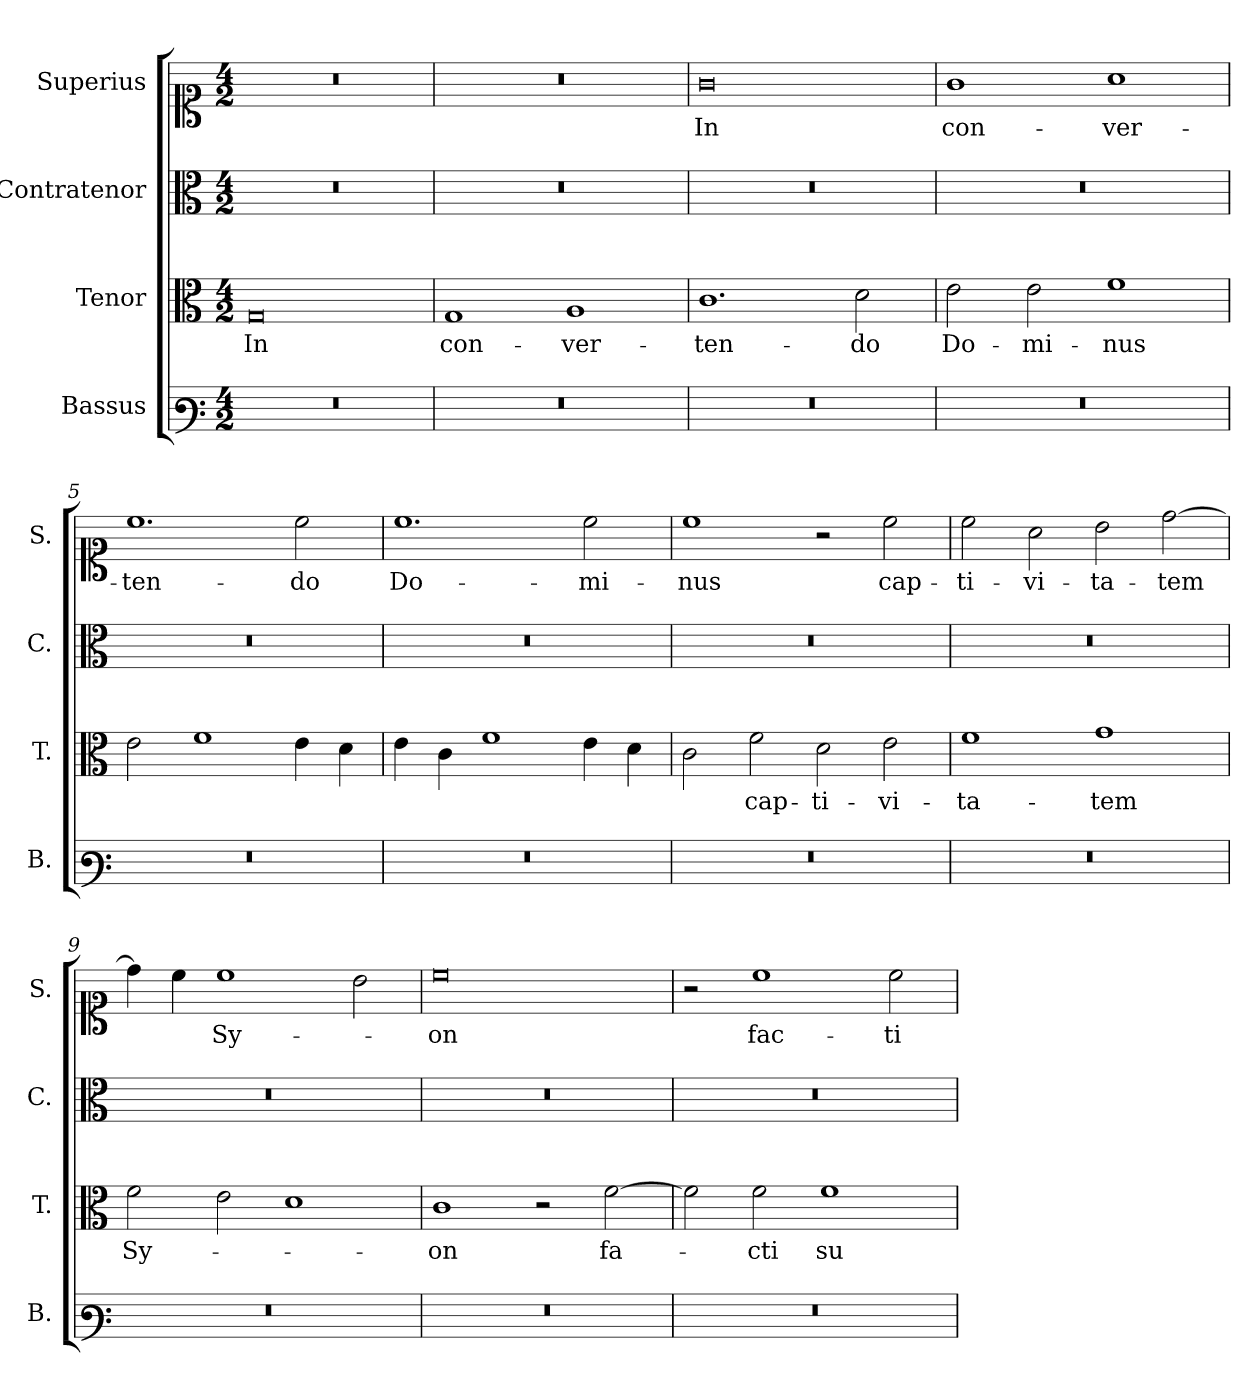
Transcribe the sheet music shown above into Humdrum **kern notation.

**kern	**kern	**text	**kern	**kern	**text
*part4	*part3	*part3	*part2	*part1	*part1
*staff4	*staff3	*staff3	*staff2	*staff1	*staff1
*I"Bassus	*I"Tenor	*	*I"Contratenor	*I"Superius	*
*I'B.	*I'T.	*	*I'C.	*I'S.	*
*clefF3	*clefC3	*	*clefC3	*clefC1	*
*k[]	*k[]	*	*k[]	*k[]	*
*M4/2	*M4/2	*	*M4/2	*M4/2	*
=1	=1	=1	=1	=1	=1
0r	0G	In	0r	0r	.
=2	=2	=2	=2	=2	=2
0r	1G	con-	0r	0r	.
.	1A	-ver-	.	.	.
=3	=3	=3	=3	=3	=3
0r	1.c	-ten-	0r	0g	In
.	2d\	-do	.	.	.
=4	=4	=4	=4	=4	=4
0r	2e\	Do-	0r	1g	con-
.	2e\	-mi-	.	.	.
.	1f	-nus	.	1a	-ver-
=5	=5	=5	=5	=5	=5
0r	2e\	.	0r	1.cc	-ten-
.	1f	.	.	.	.
.	4e\	.	.	2cc\	-do
.	4d\	.	.	.	.
=6	=6	=6	=6	=6	=6
0r	4e\	.	0r	1.cc	Do-
.	4c\	.	.	.	.
.	1f	.	.	.	.
.	4e\	.	.	2cc\	-mi-
.	4d\	.	.	.	.
=7	=7	=7	=7	=7	=7
0r	2c\	.	0r	1cc	-nus
.	2f\	cap-	.	.	.
.	2d\	-ti-	.	2r	.
.	2e\	-vi-	.	2cc\	cap-
=8	=8	=8	=8	=8	=8
0r	1f	-ta-	0r	2cc\	-ti-
.	.	.	.	2a\	-vi-
.	1g	-tem	.	2b\	-ta-
.	.	.	.	[2dd\	-tem
!!LO:LB:g=z
=9	=9	=9	=9	=9	=9
0r	2f\	Sy-	0r	4dd\]	.
.	.	.	.	4cc\	.
.	2e\	.	.	1cc	Sy-
.	1d	.	.	.	.
.	.	.	.	2b\	.
=10	=10	=10	=10	=10	=10
0r	1c	-on	0r	0cc	-on
.	2r	.	.	.	.
.	[2f\	fa-	.	.	.
=11	=11	=11	=11	=11	=11
0r	2f\]	.	0r	2r	.
.	2f\	-cti	.	1cc	fac-
.	1f	su-	.	.	.
.	.	.	.	2cc\	-ti
=	=	=	=	=	=
*-	*-	*-	*-	*-	*-
